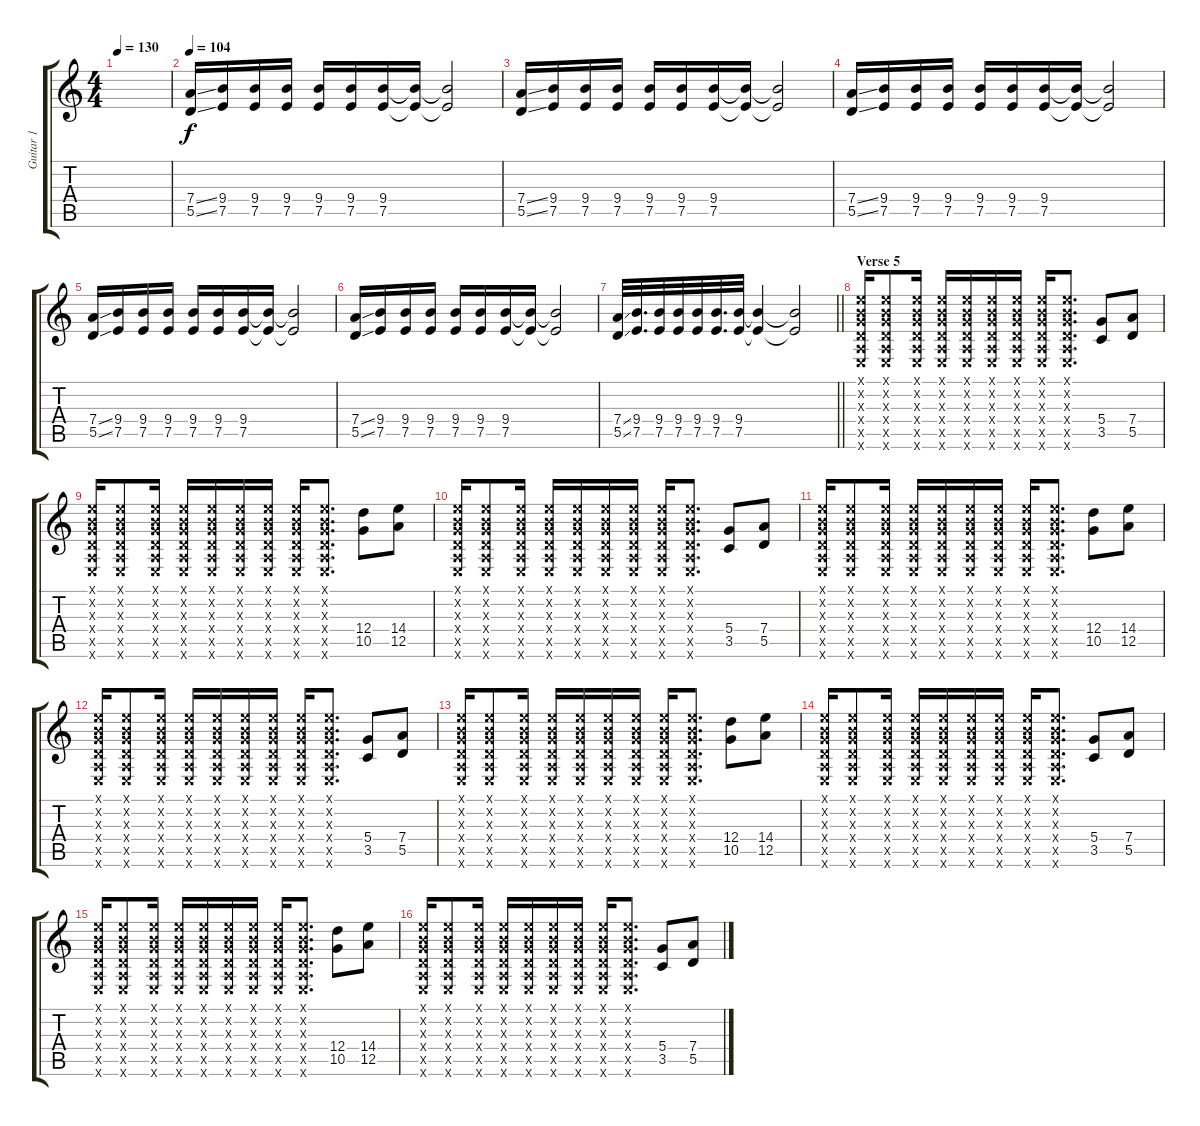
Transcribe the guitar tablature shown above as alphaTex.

\track ("Guitar 1" "Guitar 1") {instrument overdrivenguitar}
\staff {score tabs}
\tuning (E4 B3 G3 D3 A2 E2) {hide}
\ts (4 4)
\tempo 130
\clef g2
\ks c
|
\tempo 104
(7.4{ss} 5.5{ss}).16 (9.4 7.5).16 (9.4 7.5).16 (9.4 7.5).16 (9.4 7.5).16 (9.4 7.5).16 (9.4 7.5).16 (9.4{t} 7.5{t}).16 (9.4{t} 7.5{t}).2 |
(7.4{ss} 5.5{ss}).16 (9.4 7.5).16 (9.4 7.5).16 (9.4 7.5).16 (9.4 7.5).16 (9.4 7.5).16 (9.4 7.5).16 (9.4{t} 7.5{t}).16 (9.4{t} 7.5{t}).2 |
(7.4{ss} 5.5{ss}).16 (9.4 7.5).16 (9.4 7.5).16 (9.4 7.5).16 (9.4 7.5).16 (9.4 7.5).16 (9.4 7.5).16 (9.4{t} 7.5{t}).16 (9.4{t} 7.5{t}).2 |
(7.4{ss} 5.5{ss}).16 (9.4 7.5).16 (9.4 7.5).16 (9.4 7.5).16 (9.4 7.5).16 (9.4 7.5).16 (9.4 7.5).16 (9.4{t} 7.5{t}).16 (9.4{t} 7.5{t}).2 |
(7.4{ss} 5.5{ss}).16 (9.4 7.5).16 (9.4 7.5).16 (9.4 7.5).16 (9.4 7.5).16 (9.4 7.5).16 (9.4 7.5).16 (9.4{t} 7.5{t}).16 (9.4{t} 7.5{t}).2 |
\barLineRight lightlight
(7.4{ss} 5.5{ss}).32 (9.4 7.5).32{d} (9.4 7.5).32 (9.4 7.5).32 (9.4 7.5).32 (9.4 7.5).32{d} (9.4 7.5).32 (9.4{t} 7.5{t}).4 (9.4{t} 7.5{t}).2 |
\section ("" "Verse 5")
(0.1{x} 0.2{x} 0.3{x} 0.4{x} 0.5{x} 0.6{x}).16 (0.1{x} 0.2{x} 0.3{x} 0.4{x} 0.5{x} 0.6{x}).8 (0.1{x} 0.2{x} 0.3{x} 0.4{x} 0.5{x} 0.6{x}).16 (0.1{x} 0.2{x} 0.3{x} 0.4{x} 0.5{x} 0.6{x}).16 (0.1{x} 0.2{x} 0.3{x} 0.4{x} 0.5{x} 0.6{x}).16 (0.1{x} 0.2{x} 0.3{x} 0.4{x} 0.5{x} 0.6{x}).16 (0.1{x} 0.2{x} 0.3{x} 0.4{x} 0.5{x} 0.6{x}).16 (0.1{x} 0.2{x} 0.3{x} 0.4{x} 0.5{x} 0.6{x}).16 (0.1{x} 0.2{x} 0.3{x} 0.4{x} 0.5{x} 0.6{x}).8{d} (5.4 3.5).8 (7.4 5.5).8 |
(0.1{x} 0.2{x} 0.3{x} 0.4{x} 0.5{x} 0.6{x}).16 (0.1{x} 0.2{x} 0.3{x} 0.4{x} 0.5{x} 0.6{x}).8 (0.1{x} 0.2{x} 0.3{x} 0.4{x} 0.5{x} 0.6{x}).16 (0.1{x} 0.2{x} 0.3{x} 0.4{x} 0.5{x} 0.6{x}).16 (0.1{x} 0.2{x} 0.3{x} 0.4{x} 0.5{x} 0.6{x}).16 (0.1{x} 0.2{x} 0.3{x} 0.4{x} 0.5{x} 0.6{x}).16 (0.1{x} 0.2{x} 0.3{x} 0.4{x} 0.5{x} 0.6{x}).16 (0.1{x} 0.2{x} 0.3{x} 0.4{x} 0.5{x} 0.6{x}).16 (0.1{x} 0.2{x} 0.3{x} 0.4{x} 0.5{x} 0.6{x}).8{d} (12.4 10.5).8 (14.4 12.5).8 |
(0.1{x} 0.2{x} 0.3{x} 0.4{x} 0.5{x} 0.6{x}).16 (0.1{x} 0.2{x} 0.3{x} 0.4{x} 0.5{x} 0.6{x}).8 (0.1{x} 0.2{x} 0.3{x} 0.4{x} 0.5{x} 0.6{x}).16 (0.1{x} 0.2{x} 0.3{x} 0.4{x} 0.5{x} 0.6{x}).16 (0.1{x} 0.2{x} 0.3{x} 0.4{x} 0.5{x} 0.6{x}).16 (0.1{x} 0.2{x} 0.3{x} 0.4{x} 0.5{x} 0.6{x}).16 (0.1{x} 0.2{x} 0.3{x} 0.4{x} 0.5{x} 0.6{x}).16 (0.1{x} 0.2{x} 0.3{x} 0.4{x} 0.5{x} 0.6{x}).16 (0.1{x} 0.2{x} 0.3{x} 0.4{x} 0.5{x} 0.6{x}).8{d} (5.4 3.5).8 (7.4 5.5).8 |
(0.1{x} 0.2{x} 0.3{x} 0.4{x} 0.5{x} 0.6{x}).16 (0.1{x} 0.2{x} 0.3{x} 0.4{x} 0.5{x} 0.6{x}).8 (0.1{x} 0.2{x} 0.3{x} 0.4{x} 0.5{x} 0.6{x}).16 (0.1{x} 0.2{x} 0.3{x} 0.4{x} 0.5{x} 0.6{x}).16 (0.1{x} 0.2{x} 0.3{x} 0.4{x} 0.5{x} 0.6{x}).16 (0.1{x} 0.2{x} 0.3{x} 0.4{x} 0.5{x} 0.6{x}).16 (0.1{x} 0.2{x} 0.3{x} 0.4{x} 0.5{x} 0.6{x}).16 (0.1{x} 0.2{x} 0.3{x} 0.4{x} 0.5{x} 0.6{x}).16 (0.1{x} 0.2{x} 0.3{x} 0.4{x} 0.5{x} 0.6{x}).8{d} (12.4 10.5).8 (14.4 12.5).8 |
(0.1{x} 0.2{x} 0.3{x} 0.4{x} 0.5{x} 0.6{x}).16 (0.1{x} 0.2{x} 0.3{x} 0.4{x} 0.5{x} 0.6{x}).8 (0.1{x} 0.2{x} 0.3{x} 0.4{x} 0.5{x} 0.6{x}).16 (0.1{x} 0.2{x} 0.3{x} 0.4{x} 0.5{x} 0.6{x}).16 (0.1{x} 0.2{x} 0.3{x} 0.4{x} 0.5{x} 0.6{x}).16 (0.1{x} 0.2{x} 0.3{x} 0.4{x} 0.5{x} 0.6{x}).16 (0.1{x} 0.2{x} 0.3{x} 0.4{x} 0.5{x} 0.6{x}).16 (0.1{x} 0.2{x} 0.3{x} 0.4{x} 0.5{x} 0.6{x}).16 (0.1{x} 0.2{x} 0.3{x} 0.4{x} 0.5{x} 0.6{x}).8{d} (5.4 3.5).8 (7.4 5.5).8 |
(0.1{x} 0.2{x} 0.3{x} 0.4{x} 0.5{x} 0.6{x}).16 (0.1{x} 0.2{x} 0.3{x} 0.4{x} 0.5{x} 0.6{x}).8 (0.1{x} 0.2{x} 0.3{x} 0.4{x} 0.5{x} 0.6{x}).16 (0.1{x} 0.2{x} 0.3{x} 0.4{x} 0.5{x} 0.6{x}).16 (0.1{x} 0.2{x} 0.3{x} 0.4{x} 0.5{x} 0.6{x}).16 (0.1{x} 0.2{x} 0.3{x} 0.4{x} 0.5{x} 0.6{x}).16 (0.1{x} 0.2{x} 0.3{x} 0.4{x} 0.5{x} 0.6{x}).16 (0.1{x} 0.2{x} 0.3{x} 0.4{x} 0.5{x} 0.6{x}).16 (0.1{x} 0.2{x} 0.3{x} 0.4{x} 0.5{x} 0.6{x}).8{d} (12.4 10.5).8 (14.4 12.5).8 |
(0.1{x} 0.2{x} 0.3{x} 0.4{x} 0.5{x} 0.6{x}).16 (0.1{x} 0.2{x} 0.3{x} 0.4{x} 0.5{x} 0.6{x}).8 (0.1{x} 0.2{x} 0.3{x} 0.4{x} 0.5{x} 0.6{x}).16 (0.1{x} 0.2{x} 0.3{x} 0.4{x} 0.5{x} 0.6{x}).16 (0.1{x} 0.2{x} 0.3{x} 0.4{x} 0.5{x} 0.6{x}).16 (0.1{x} 0.2{x} 0.3{x} 0.4{x} 0.5{x} 0.6{x}).16 (0.1{x} 0.2{x} 0.3{x} 0.4{x} 0.5{x} 0.6{x}).16 (0.1{x} 0.2{x} 0.3{x} 0.4{x} 0.5{x} 0.6{x}).16 (0.1{x} 0.2{x} 0.3{x} 0.4{x} 0.5{x} 0.6{x}).8{d} (5.4 3.5).8 (7.4 5.5).8 |
(0.1{x} 0.2{x} 0.3{x} 0.4{x} 0.5{x} 0.6{x}).16 (0.1{x} 0.2{x} 0.3{x} 0.4{x} 0.5{x} 0.6{x}).8 (0.1{x} 0.2{x} 0.3{x} 0.4{x} 0.5{x} 0.6{x}).16 (0.1{x} 0.2{x} 0.3{x} 0.4{x} 0.5{x} 0.6{x}).16 (0.1{x} 0.2{x} 0.3{x} 0.4{x} 0.5{x} 0.6{x}).16 (0.1{x} 0.2{x} 0.3{x} 0.4{x} 0.5{x} 0.6{x}).16 (0.1{x} 0.2{x} 0.3{x} 0.4{x} 0.5{x} 0.6{x}).16 (0.1{x} 0.2{x} 0.3{x} 0.4{x} 0.5{x} 0.6{x}).16 (0.1{x} 0.2{x} 0.3{x} 0.4{x} 0.5{x} 0.6{x}).8{d} (12.4 10.5).8 (14.4 12.5).8 |
(0.1{x} 0.2{x} 0.3{x} 0.4{x} 0.5{x} 0.6{x}).16 (0.1{x} 0.2{x} 0.3{x} 0.4{x} 0.5{x} 0.6{x}).8 (0.1{x} 0.2{x} 0.3{x} 0.4{x} 0.5{x} 0.6{x}).16 (0.1{x} 0.2{x} 0.3{x} 0.4{x} 0.5{x} 0.6{x}).16 (0.1{x} 0.2{x} 0.3{x} 0.4{x} 0.5{x} 0.6{x}).16 (0.1{x} 0.2{x} 0.3{x} 0.4{x} 0.5{x} 0.6{x}).16 (0.1{x} 0.2{x} 0.3{x} 0.4{x} 0.5{x} 0.6{x}).16 (0.1{x} 0.2{x} 0.3{x} 0.4{x} 0.5{x} 0.6{x}).16 (0.1{x} 0.2{x} 0.3{x} 0.4{x} 0.5{x} 0.6{x}).8{d} (5.4 3.5).8 (7.4 5.5).8
